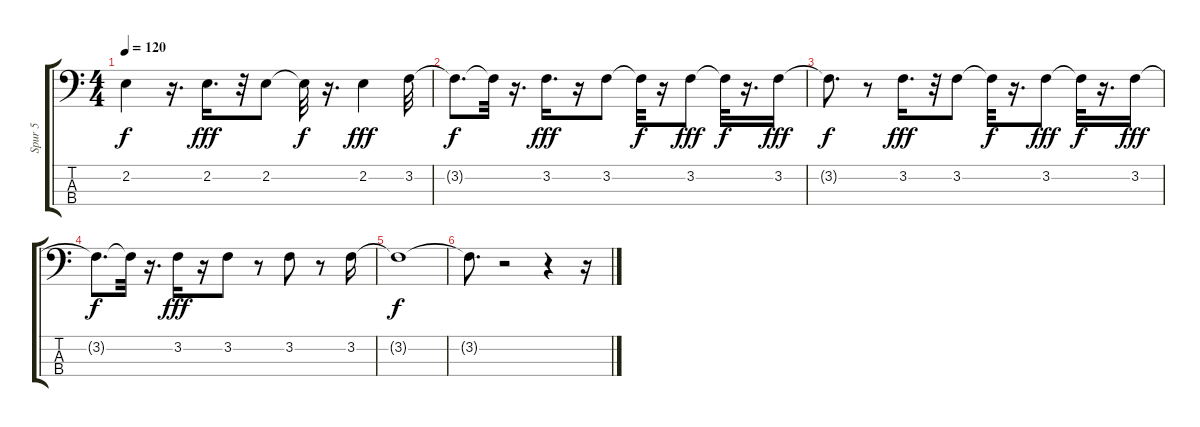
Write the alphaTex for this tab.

\track ("Spur 5" "Spur 5") {instrument electricbassfinger}
\staff {score tabs}
\tuning (G2 D2 A1 E1) {hide}
\ts (4 4)
\tempo 120
\clef f4
\ks c
2.2{t}.4{dy f} r.16{d} 2.2.16{d dy fff} r.32 2.2.8 2.2{t}.32{dy f} r.16{d} 2.2.4{dy fff} 3.2.32 |
3.2{t}.8{d dy f} 3.2{t}.32 r.16{d} 3.2.16{d dy fff} r.16 3.2.8 3.2{t}.32{dy f} r.16 3.2.8{dy fff} 3.2{t}.32{dy f} r.16{d} 3.2.16{dy fff} |
3.2{t}.8{d dy f} r.8 3.2.16{d dy fff} r.32 3.2.8 3.2{t}.32{dy f} r.16{d} 3.2.8{dy fff} 3.2{t}.32{dy f} r.16{d} 3.2.16{dy fff} |
3.2{t}.8{d dy f} 3.2{t}.32 r.16{d} 3.2.16{dy fff} r.16 3.2.8 r.8 3.2.8 r.8 3.2.16 |
3.2{t}.1{dy f} |
3.2{t}.8{d} r.2 r.4 r.16
